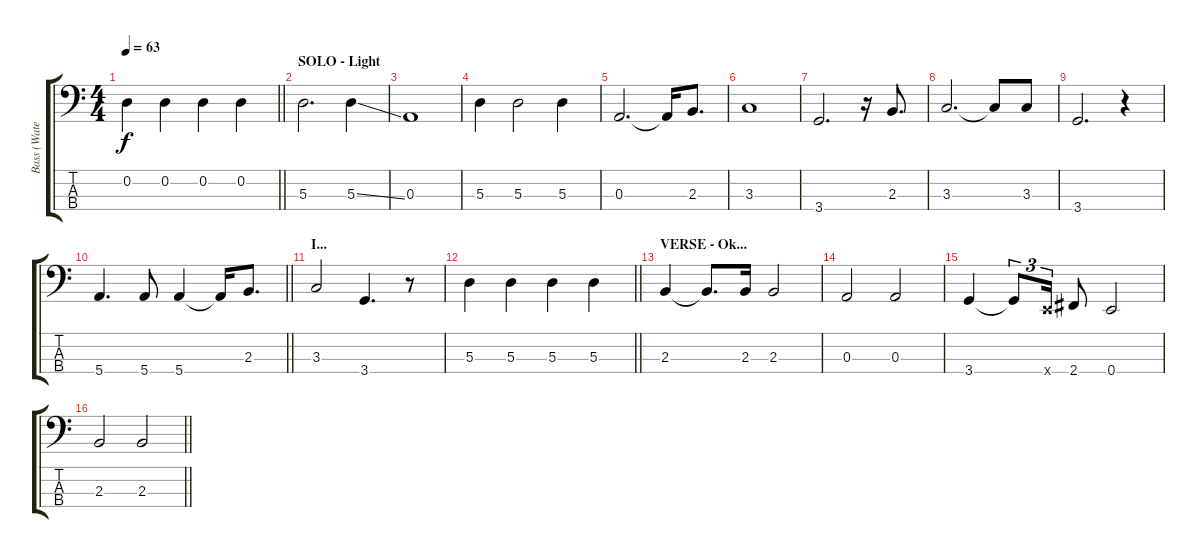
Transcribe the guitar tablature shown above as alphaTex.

\track ("Bass (Waters)" "Bass (Wate") {instrument electricbassfinger}
\staff {score tabs}
\tuning (G2 D2 A1 E1) {hide}
\ts (4 4)
\tempo 63
\clef f4
\barLineRight lightlight
\ks c
0.2.4{dy f} 0.2.4 0.2.4 0.2.4 |
\section ("" "SOLO - Light")
5.3.2{d} 5.3{ss}.4 |
0.3.1 |
5.3.4 5.3.2 5.3.4 |
0.3.2{d} 0.3{t}.16 2.3.8{d} |
3.3.1 |
3.4.2{d} r.16 2.3.8{d} |
3.3.2{d} 3.3{t}.8 3.3.8 |
3.4.2{d} r.4 |
\barLineRight lightlight
5.4.4{d} 5.4.8 5.4.4 5.4{t}.16 2.3.8{d} |
\section ("" "I...")
3.3.2 3.4.4{d} r.8 |
\barLineRight lightlight
5.3.4 5.3.4 5.3.4 5.3.4 |
\section ("" "VERSE - Ok...")
2.3.4 2.3{t}.8{d} 2.3.16 2.3.2 |
0.3.2 0.3.2 |
3.4.4 3.4{t}.8{tu (3 2)} 0.4{x}.16{tu (3 2)} 2.4.8 0.4.2 |
\barLineRight lightlight
2.3.2 2.3.2
